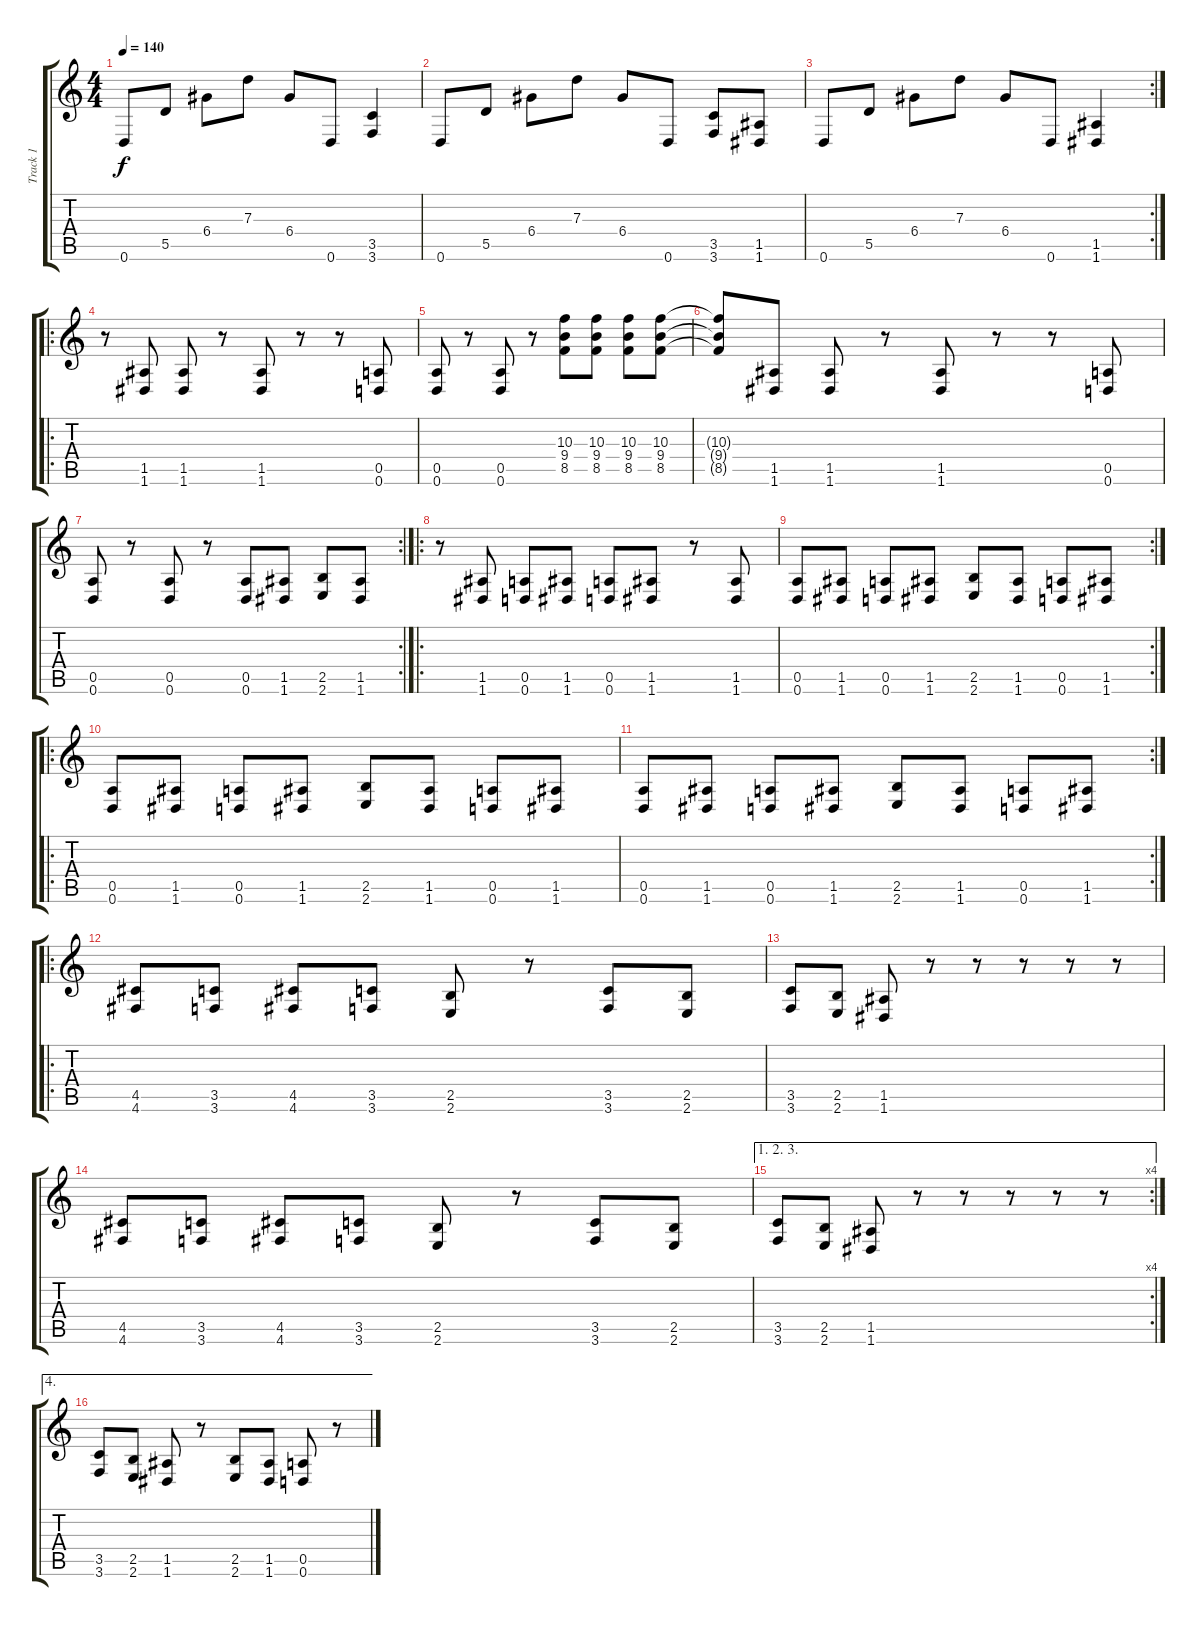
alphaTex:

\track ("Track 1" "Track 1") {instrument distortionguitar}
\staff {score tabs}
\tuning (E4 B3 G3 D3 A2 D2) {hide}
\ts (4 4)
\tempo 140
\clef g2
\ks c
0.6.8{dy f} 5.5.8 6.4.8 7.3.8 6.4.8 0.6.8 (3.5 3.6).4 |
0.6.8 5.5.8 6.4.8 7.3.8 6.4.8 0.6.8 (3.5 3.6).8 (1.5 1.6).8 |
\rc 2
0.6.8 5.5.8 6.4.8 7.3.8 6.4.8 0.6.8 (1.5 1.6).4 |
\ro
r.8 (1.5 1.6).8 (1.5 1.6).8 r.8 (1.5 1.6).8 r.8 r.8 (0.5 0.6).8 |
(0.5 0.6).8 r.8 (0.5 0.6).8 r.8 (10.3 9.4 8.5).8 (10.3 9.4 8.5).8 (10.3 9.4 8.5).8 (10.3 9.4 8.5).8 |
(10.3{t} 9.4{t} 8.5{t}).8 (1.5 1.6).8 (1.5 1.6).8 r.8 (1.5 1.6).8 r.8 r.8 (0.5 0.6).8 |
\rc 2
(0.5 0.6).8 r.8 (0.5 0.6).8 r.8 (0.5 0.6).8 (1.5 1.6).8 (2.5 2.6).8 (1.5 1.6).8 |
\ro
r.8 (1.5 1.6).8 (0.5 0.6).8 (1.5 1.6).8 (0.5 0.6).8 (1.5 1.6).8 r.8 (1.5 1.6).8 |
\rc 2
(0.5 0.6).8 (1.5 1.6).8 (0.5 0.6).8 (1.5 1.6).8 (2.5 2.6).8 (1.5 1.6).8 (0.5 0.6).8 (1.5 1.6).8 |
\ro
(0.5 0.6).8 (1.5 1.6).8 (0.5 0.6).8 (1.5 1.6).8 (2.5 2.6).8 (1.5 1.6).8 (0.5 0.6).8 (1.5 1.6).8 |
\rc 2
(0.5 0.6).8 (1.5 1.6).8 (0.5 0.6).8 (1.5 1.6).8 (2.5 2.6).8 (1.5 1.6).8 (0.5 0.6).8 (1.5 1.6).8 |
\ro
(4.5 4.6).8 (3.5 3.6).8 (4.5 4.6).8 (3.5 3.6).8 (2.5 2.6).8 r.8 (3.5 3.6).8 (2.5 2.6).8 |
(3.5 3.6).8 (2.5 2.6).8 (1.5 1.6).8 r.8 r.8 r.8 r.8 r.8 |
(4.5 4.6).8 (3.5 3.6).8 (4.5 4.6).8 (3.5 3.6).8 (2.5 2.6).8 r.8 (3.5 3.6).8 (2.5 2.6).8 |
\ae (1 2 3)
\rc 4
(3.5 3.6).8 (2.5 2.6).8 (1.5 1.6).8 r.8 r.8 r.8 r.8 r.8 |
\ae 4
(3.5 3.6).8 (2.5 2.6).8 (1.5 1.6).8 r.8 (2.5 2.6).8 (1.5 1.6).8 (0.5 0.6).8 r.8
